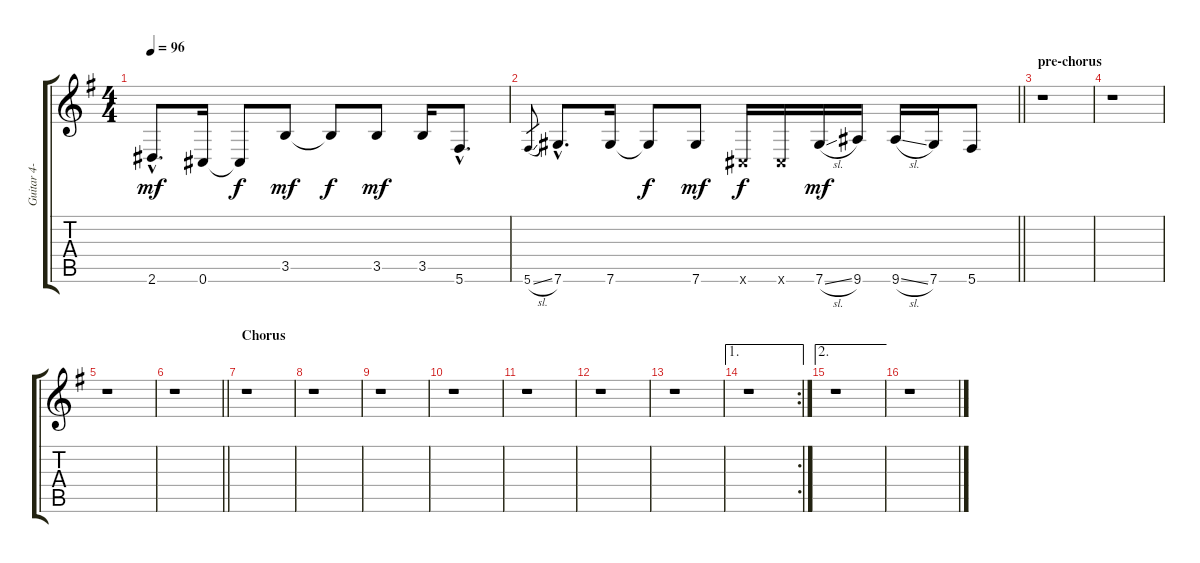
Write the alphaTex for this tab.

\track ("Guitar 4- Acoustic" "Guitar 4- ") {instrument acousticguitarsteel}
\staff {score tabs}
\tuning (Eb4 Bb3 Gb3 Db3 Ab2 Db2) {hide}
\ts (4 4)
\tempo 96
\clef g2
\ks g
2.6{hac}.8{d dy mf} 0.6.16 0.6{t}.8{dy f} 3.5.8{dy mf} 3.5{t}.8{dy f} 3.5.8{dy mf} 3.5.16 5.6{hac}.8{d} |
\barLineRight lightlight
5.6{sl}.8{gr} 7.6{hac}.8{d} 7.6.16 7.6{t}.8{dy f} 7.6.8{dy mf} 0.6{x}.16{dy f} 0.6{x}.16 7.6{sl}.16{dy mf} 9.6.16 9.6{sl}.16 7.6.16 5.6.8 |
\section ("" "pre-chorus")
r.1 |
r.1 |
r.1 |
\barLineRight lightlight
r.1 |
\section ("" "Chorus")
r.1 |
r.1 |
r.1 |
r.1 |
r.1 |
r.1 |
r.1 |
\ae 1
\rc 2
r.1 |
\ae 2
r.1 |
r.1
